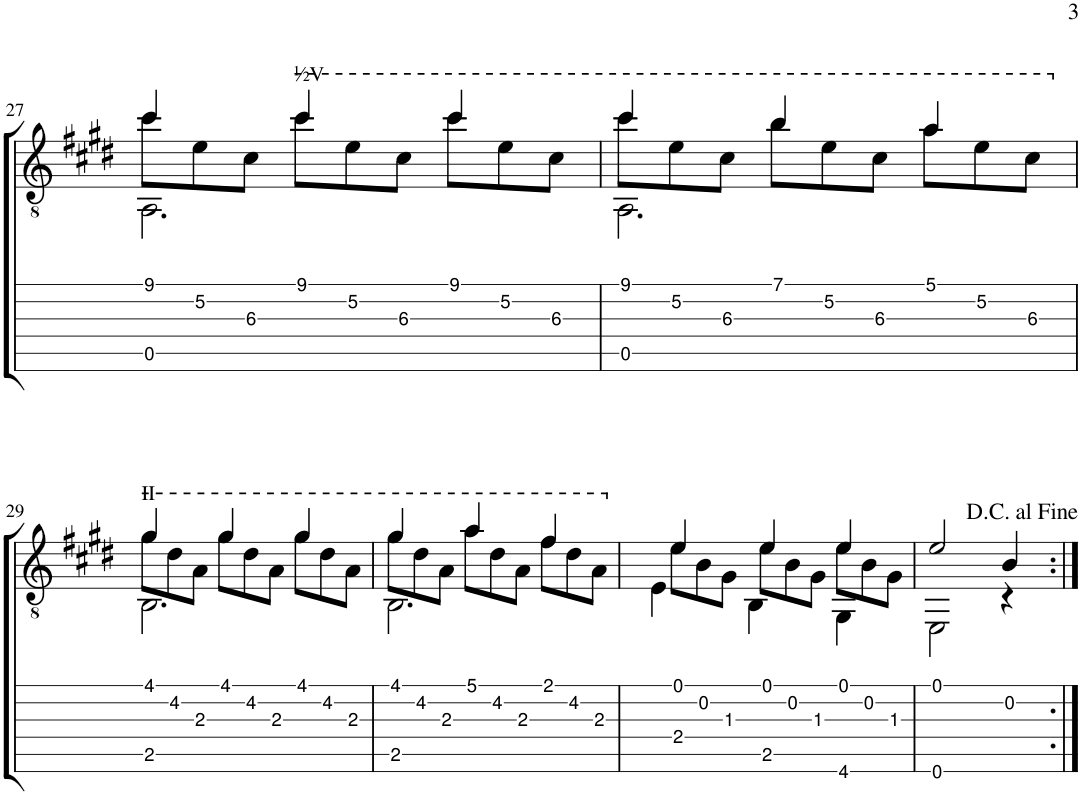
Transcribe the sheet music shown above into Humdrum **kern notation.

**kern	**kern
*part1	*part1
*staff2	*staff1
*I"Gtr	*
!!LO:PB:g=z
*	*clefGv2
*k[f#c#g#d#]	*k[f#c#g#d#]
*M3/4	*M3/4
=27	=27
*^	*^
*	*^	*	*^
*	*	*Xtuplet	*	*	*Xtuplet
4cc#	2.AA	12cc#L	4cc#/	2.AA\	12cc#\L
.	.	12e	.	.	12e\
.	.	12c#J	.	.	12c#\J
!	!	!	!LO:TX:a:t=½V	!	!
4cc#	.	12cc#L	4cc#/	.	12cc#\L
.	.	12e	.	.	12e\
.	.	12c#J	.	.	12c#\J
4cc#	.	12cc#L	4cc#/	.	12cc#\L
.	.	12e	.	.	12e\
.	.	12c#J	.	.	12c#\J
=28	=28	=28	=28	=28	=28
4cc#	2.AA	12cc#L	4cc#/	2.AA\	12cc#\L
.	.	12e	.	.	12e\
.	.	12c#J	.	.	12c#\J
4b	.	12bL	4b/	.	12b\L
.	.	12e	.	.	12e\
.	.	12c#J	.	.	12c#\J
4a	.	12aL	4a/	.	12a\L
.	.	12e	.	.	12e\
.	.	12c#J	.	.	12c#\J
!!LO:LB:g=z	!!	!!
=29	=29	=29	=29	=29	=29
!	!	!	!LO:TX:a:t=II	!	!
4g#	2.BB	12g#L	4g#/	2.BB\	12g#\L
.	.	12d#	.	.	12d#\
.	.	12AJ	.	.	12A\J
4g#	.	12g#L	4g#/	.	12g#\L
.	.	12d#	.	.	12d#\
.	.	12AJ	.	.	12A\J
4g#	.	12g#L	4g#/	.	12g#\L
.	.	12d#	.	.	12d#\
.	.	12AJ	.	.	12A\J
=30	=30	=30	=30	=30	=30
4g#	2.BB	12g#L	4g#/	2.BB\	12g#\L
.	.	12d#	.	.	12d#\
.	.	12AJ	.	.	12A\J
4a	.	12aL	4a/	.	12a\L
.	.	12d#	.	.	12d#\
.	.	12AJ	.	.	12A\J
4f#	.	12f#L	4f#/	.	12f#\L
.	.	12d#	.	.	12d#\
.	.	12AJ	.	.	12A\J
=31	=31	=31	=31	=31	=31
4e	4E	12eL	4e/	4E\	12e\L
.	.	12B	.	.	12B\
.	.	12G#J	.	.	12G#\J
4e	4BB	12eL	4e/	4BB\	12e\L
.	.	12B	.	.	12B\
.	.	12G#J	.	.	12G#\J
4e	4GG#	12eL	4e/	4GG#\	12e\L
.	.	12B	.	.	12B\
.	.	12G#J	.	.	12G#\J
*	*v	*v	*	*	*
*	*	*	*v	*v
=32	=32	=32	=32
2e	2EE	2e/	2EE\
4B	4ryy	4B/	4r
*v	*v	*	*
*	*v	*v
=:|!	=:|!
*-	*-
